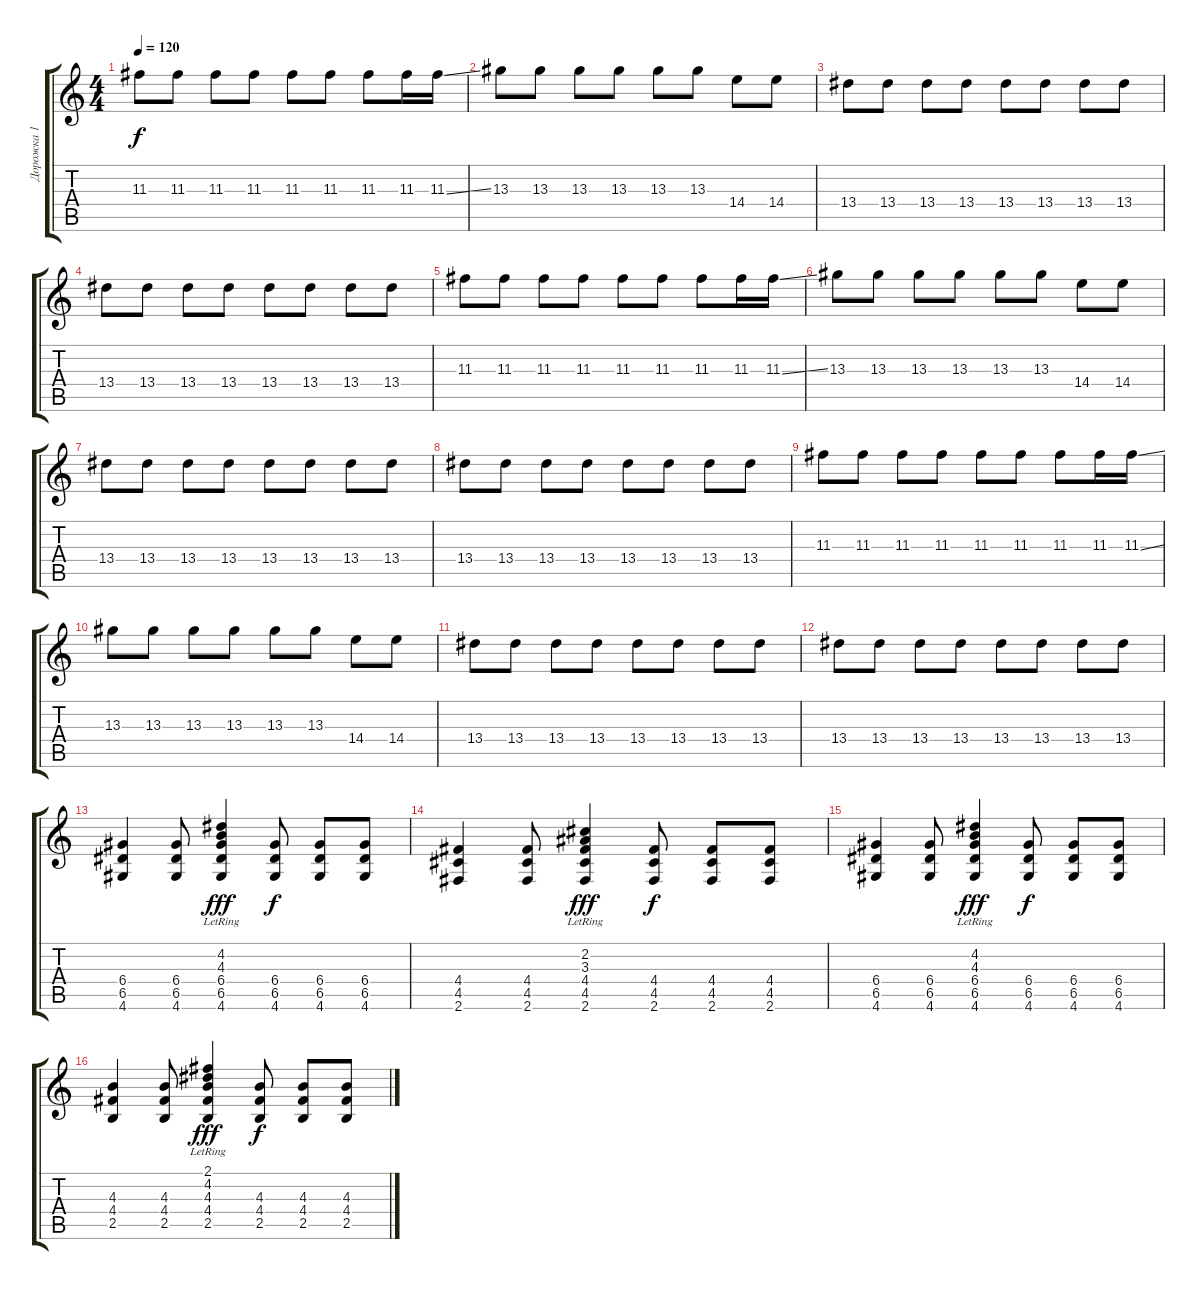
\track ("Дорожка 1" "Дорожка 1") {instrument acousticguitarsteel}
\staff {score tabs}
\tuning (E4 B3 G3 D3 A2 E2) {hide}
\ts (4 4)
\tempo 120
\clef g2
\ks c
11.3.8{dy f} 11.3.8 11.3.8 11.3.8 11.3.8 11.3.8 11.3.8 11.3.16 11.3{ss}.16 |
13.3.8 13.3.8 13.3.8 13.3.8 13.3.8 13.3.8 14.4.8 14.4.8 |
13.4.8 13.4.8 13.4.8 13.4.8 13.4.8 13.4.8 13.4.8 13.4.8 |
13.4.8 13.4.8 13.4.8 13.4.8 13.4.8 13.4.8 13.4.8 13.4.8 |
11.3.8 11.3.8 11.3.8 11.3.8 11.3.8 11.3.8 11.3.8 11.3.16 11.3{ss}.16 |
13.3.8 13.3.8 13.3.8 13.3.8 13.3.8 13.3.8 14.4.8 14.4.8 |
13.4.8 13.4.8 13.4.8 13.4.8 13.4.8 13.4.8 13.4.8 13.4.8 |
13.4.8 13.4.8 13.4.8 13.4.8 13.4.8 13.4.8 13.4.8 13.4.8 |
11.3.8 11.3.8 11.3.8 11.3.8 11.3.8 11.3.8 11.3.8 11.3.16 11.3{ss}.16 |
13.3.8 13.3.8 13.3.8 13.3.8 13.3.8 13.3.8 14.4.8 14.4.8 |
13.4.8 13.4.8 13.4.8 13.4.8 13.4.8 13.4.8 13.4.8 13.4.8 |
13.4.8 13.4.8 13.4.8 13.4.8 13.4.8 13.4.8 13.4.8 13.4.8 |
(6.4 6.5 4.6).4{volume 8 instrument acousticguitarsteel} (6.4 6.5 4.6).8 (4.2{lr} 4.3{lr} 6.4 6.5 4.6).4{dy fff} (6.4 6.5 4.6).8{dy f} (6.4 6.5 4.6).8 (6.4 6.5 4.6).8 |
(4.4 4.5 2.6).4 (4.4 4.5 2.6).8 (2.2{lr} 3.3{lr} 4.4 4.5 2.6).4{dy fff} (4.4 4.5 2.6).8{dy f} (4.4 4.5 2.6).8 (4.4 4.5 2.6).8 |
(6.4 6.5 4.6).4 (6.4 6.5 4.6).8 (4.2{lr} 4.3{lr} 6.4 6.5 4.6).4{dy fff} (6.4 6.5 4.6).8{dy f} (6.4 6.5 4.6).8 (6.4 6.5 4.6).8 |
(4.3 4.4 2.5).4 (4.3 4.4 2.5).8 (2.1{lr} 4.2{lr} 4.3 4.4 2.5).4{dy fff} (4.3 4.4 2.5).8{dy f} (4.3 4.4 2.5).8 (4.3 4.4 2.5).8
